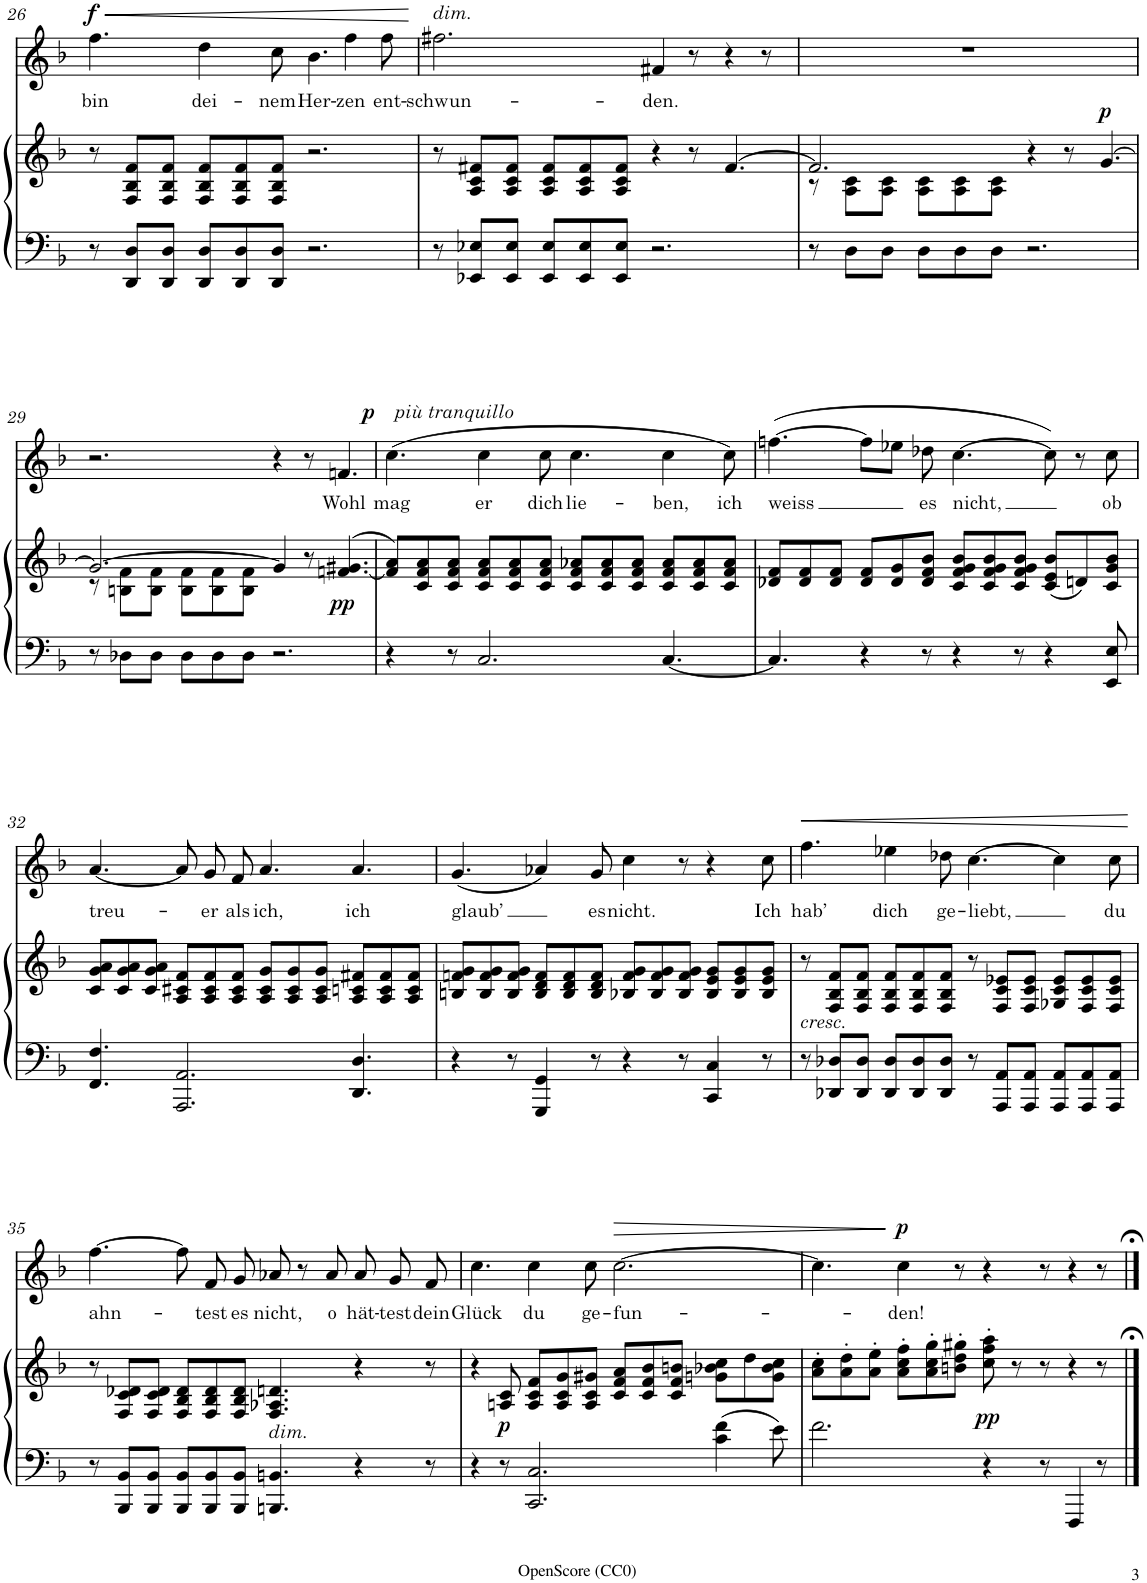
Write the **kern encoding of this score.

**kern	**kern	**dynam	**kern	**text	**dynam
*part2	*part2	*part2	*part1	*part1	*part1
*staff3	*staff2	*staff2/3	*staff1	*staff1	*staff1
*I"Piano	*	*	*I"Gesang Voice	*	*
*I'Pno	*	*	*	*	*
!!LO:PB:g=z
*clefF4	*clefG2	*	*clefG2	*	*
*k[b-]	*k[b-]	*	*k[b-]	*	*
*M12/8	*M12/8	*	*M12/8	*	*
=26	=26	=26	=26	=26	=26
!	!	!	!	!LO:LY:b	!LO:HP:b
!	!	!	!	!	!LO:DY:n=1:a
8r	8r	.	4.ff\	bin	< f
8DD/ 8D/L	8F/ 8B-/ 8f/L	.	.	.	.
8DD/ 8D/J	8F/ 8B-/ 8f/J	.	.	.	.
!	!	!	!	!LO:LY:b	!
8DD/ 8D/L	8F/ 8B-/ 8f/L	.	4dd\	dei-	.
8DD/ 8D/	8F/ 8B-/ 8f/	.	.	.	.
!	!	!	!	!LO:LY:b	!
8DD/ 8D/J	8F/ 8B-/ 8f/J	.	8cc\	-nem	.
!	!	!	!	!LO:LY:b	!
2.r	2.r	.	4.b-\	Her-	.
!	!	!	!	!LO:LY:b	!
.	.	.	4ff\	-zen	.
!	!	!	!	!LO:LY:b	!
.	.	.	8ff\	ent-	.
.	.	.	.	.	[
=27	=27	=27	=27	=27	=27
!	!	!	!LO:TX:a:i:t=dim.	!	!
!	!	!	!	!LO:LY:b	!
8r	8r	.	2.ff#X\	-schwun-	.
8EE-X/ 8E-X/L	8A/ 8c/ 8f#X/L	.	.	.	.
8EE-/ 8E-/J	8A/ 8c/ 8f#/J	.	.	.	.
8EE-/ 8E-/L	8A/ 8c/ 8f#/L	.	.	.	.
8EE-/ 8E-/	8A/ 8c/ 8f#/	.	.	.	.
8EE-/ 8E-/J	8A/ 8c/ 8f#/J	.	.	.	.
!	!	!	!	!LO:LY:b	!
2.r	4r	.	4f#X/	-den.	.
.	8r	.	8r	.	.
.	[4.f#/	.	4r	.	.
.	.	.	8r	.	.
=28	=28	=28	=28	=28	=28
*	*^	*	*	*	*
8r	2.f#/]	8r	.	1.r	.	.
8D\L	.	8A\ 8c\L	.	.	.	.
8D\J	.	8A\ 8c\J	.	.	.	.
8D\L	.	8A\ 8c\L	.	.	.	.
8D\	.	8A\ 8c\	.	.	.	.
8D\J	.	8A\ 8c\J	.	.	.	.
2.r	4r	4ryy	.	.	.	.
.	8r	8ryy	.	.	.	.
!	!	!	!LO:DY:a	!	!	!
.	[>4.g/	4ryy	p	.	.	.
.	.	8ryy	.	.	.	.
!!LO:LB:g=z
=29	=29	=29	=29	=29	=29	=29
8r	2.g/_	8r	.	2.r	.	.
8D-X\L	.	8Bn\ 8f\L	.	.	.	.
8D-\J	.	8B\ 8f\J	.	.	.	.
8D-\L	.	8B\ 8f\L	.	.	.	.
8D-\	.	8B\ 8f\	.	.	.	.
8D-\J	.	8B\ 8f\J	.	.	.	.
2.r	4g/]	2.ryy	.	4r	.	.
.	8r	.	.	8r	.	.
!	!	!	!LO:DY:b	!	!LO:LY:b	!LO:DY:a
!	!	!	!	!	!	!LO:DY:n=1:a
.	(>[4.fn/ 4.g#X/	.	pp	4.fn/	Wohl	p other-dynamics
*	*v	*v	*	*	*	*
=30	=30	=30	=30	=30	=30
!	!	!	!	!LO:LY:b	!
4r	8f/] 8a/L)	.	(4.cc\	mag	.
.	8c/ 8f/ 8a/	.	.	.	.
8r	8c/ 8f/ 8a/J	.	.	.	.
!	!	!	!	!LO:LY:b	!
2.C/	8c/ 8f/ 8a/L	.	4cc\	er	.
.	8c/ 8f/ 8a/	.	.	.	.
!	!	!	!	!LO:LY:b	!
.	8c/ 8f/ 8a/J	.	8cc\	dich	.
!	!	!	!	!LO:LY:b	!
.	8c/ 8f/ 8a-X/L	.	4.cc\	lie-	.
.	8c/ 8f/ 8a-/	.	.	.	.
.	8c/ 8f/ 8a-/J	.	.	.	.
!	!	!	!	!LO:LY:b	!
[4.C/	8c/ 8f/ 8a-/L	.	4cc\	-ben,	.
.	8c/ 8f/ 8a-/	.	.	.	.
!	!	!	!	!LO:LY:b	!
.	8c/ 8f/ 8a-/J	.	8cc\)	ich	.
=31	=31	=31	=31	=31	=31
!	!	!	!	!LO:LY:b	!
4.C/]	8d-X/ 8f/L	.	([4.ffn\	weiss	.
.	8d-/ 8f/	.	.	.	.
.	8d-/ 8f/J	.	.	.	.
4r	8d-/ 8f/L	.	8ff\L]	.	.
.	8d-/ 8g/	.	8ee-X\J	.	.
!	!	!	!	!LO:LY:b	!
8r	8d-/ 8f/ 8b-/J	.	8dd-X\	es	.
!	!	!	!	!LO:LY:b	!
4r	8c/ 8f/ 8g/ 8b-/L	.	[4.cc\	nicht,	.
.	8c/ 8f/ 8g/ 8b-/	.	.	.	.
8r	8c/ 8f/ 8g/ 8b-/J	.	.	.	.
4r	(8c/ 8e/ 8b-/L	.	8cc\])	.	.
.	8dn/)	.	8r	.	.
!	!	!	!	!LO:LY:b	!
8EE/ 8E/	8c/ 8g/ 8b-/J	.	8cc\	ob	.
!!LO:LB:g=z
=32	=32	=32	=32	=32	=32
!	!	!	!	!LO:LY:b	!
4.FF/ 4.F/	8c/ 8g/ 8a/L	.	[4.a/	treu-	.
.	8c/ 8g/ 8a/	.	.	.	.
.	8c/ 8g/ 8a/J	.	.	.	.
2.AAA/ 2.AA/	8A/ 8c#X/ 8f/L	.	8a/]	.	.
!	!	!	!	!LO:LY:b	!
.	8A/ 8c#/ 8f/	.	8g/	-er	.
!	!	!	!	!LO:LY:b	!
.	8A/ 8c#/ 8f/J	.	8f/	als	.
!	!	!	!	!LO:LY:b	!
.	8A/ 8c#/ 8g/L	.	4.a/	ich,	.
.	8A/ 8c#/ 8g/	.	.	.	.
.	8A/ 8c#/ 8g/J	.	.	.	.
!	!	!	!	!LO:LY:b	!
4.DD/ 4.D/	8A/ 8cn/ 8f#X/L	.	4.a/	ich	.
.	8A/ 8c/ 8f#/	.	.	.	.
.	8A/ 8c/ 8f#/J	.	.	.	.
=33	=33	=33	=33	=33	=33
!	!	!	!	!LO:LY:b	!
4r	8Bn/ 8fn/ 8g/L	.	(4.g/	glaub’	.
.	8B/ 8f/ 8g/	.	.	.	.
8r	8B/ 8f/ 8g/J	.	.	.	.
4GGG/ 4GG/	8B/ 8d/ 8f/L	.	4a-X/)	.	.
.	8B/ 8d/ 8f/	.	.	.	.
!	!	!	!	!LO:LY:b	!
8r	8B/ 8d/ 8f/J	.	8g/	es	.
!	!	!	!	!LO:LY:b	!
4r	8B-X/ 8f/ 8g/L	.	4cc\	nicht.	.
.	8B-/ 8f/ 8g/	.	.	.	.
8r	8B-/ 8f/ 8g/J	.	8r	.	.
4CC/ 4C/	8B-/ 8e/ 8g/L	.	4r	.	.
.	8B-/ 8e/ 8g/	.	.	.	.
!	!	!	!	!LO:LY:b	!
8r	8B-/ 8e/ 8g/J	.	8cc\	Ich	.
=34	=34	=34	=34	=34	=34
!	!LO:TX:b:i:t=cresc.	!	!	!	!
!	!	!	!	!LO:LY:b	!LO:HP:b
8r	8r	.	4.ff\	hab’	<
8DD-X/ 8D-X/L	8F/ 8B-/ 8f/L	.	.	.	.
8DD-/ 8D-/J	8F/ 8B-/ 8f/J	.	.	.	.
!	!	!	!	!LO:LY:b	!
8DD-/ 8D-/L	8F/ 8B-/ 8f/L	.	4ee-X\	dich	.
8DD-/ 8D-/	8F/ 8B-/ 8f/	.	.	.	.
!	!	!	!	!LO:LY:b	!
8DD-/ 8D-/J	8F/ 8B-/ 8f/J	.	8dd-X\	ge-	.
!	!	!	!	!LO:LY:b	!
8r	8r	.	[4.cc\	-liebt,	.
8AAA/ 8AA/L	8F/ 8c/ 8e-X/L	.	.	.	.
8AAA/ 8AA/J	8F/ 8c/ 8e-/J	.	.	.	.
8AAA/ 8AA/L	8G-X/ 8c/ 8e-/L	.	4cc\]	.	.
8AAA/ 8AA/	8F/ 8c/ 8e-/	.	.	.	.
!	!	!	!	!LO:LY:b	!
8AAA/ 8AA/J	8F/ 8c/ 8e-/J	.	8cc\	du	.
.	.	.	.	.	[
!!LO:LB:g=z
=35	=35	=35	=35	=35	=35
!	!	!	!	!LO:LY:b	!
8r	8r	.	[4.ff\	ahn-	.
8BBB-/ 8BB-/L	8F/ 8c/ 8d-X/L	.	.	.	.
8BBB-/ 8BB-/J	8F/ 8c/ 8d-/J	.	.	.	.
8BBB-/ 8BB-/L	8F/ 8B-/ 8d-/L	.	8ff\]	.	.
!	!	!	!	!LO:LY:b	!
8BBB-/ 8BB-/	8F/ 8B-/ 8d-/	.	8f/	-test	.
!	!	!	!	!LO:LY:b	!
8BBB-/ 8BB-/J	8F/ 8B-/ 8d-/J	.	8g/	es	.
!	!LO:TX:b:i:t=dim.	!	!	!	!
!	!	!	!	!LO:LY:b	!
4.BBBn/ 4.BBn/	4.F/ 4.A-X/ 4.dn/	.	8a-X/	nicht,	.
.	.	.	8r	.	.
!	!	!	!	!LO:LY:b	!
.	.	.	8a-/	o	.
!	!	!	!	!LO:LY:b	!
4r	4r	.	8a-/	hät-	.
!	!	!	!	!LO:LY:b	!
.	.	.	8g/	-test	.
!	!	!	!	!LO:LY:b	!
8r	8r	.	8f/	dein	.
=36	=36	=36	=36	=36	=36
!	!	!	!	!LO:LY:b	!
4r	4r	.	4.cc\	Glück	.
!	!	!LO:DY:b	!	!	!
8r	8An/ 8c/	p	.	.	.
!	!	!	!	!LO:LY:b	!
2.CC/ 2.C/	8A/ 8c/ 8f/L	.	4cc\	du	.
.	8A/ 8c/ 8g/	.	.	.	.
!	!	!	!	!LO:LY:b	!
.	8A/ 8c/ 8g#X/J	.	8cc\	ge-	.
!	!	!	!	!LO:LY:b	!LO:HP:b
.	8c/ 8f/ 8a/L	.	[2.cc\	-fun-	>
.	8c/ 8f/ 8b-/	.	.	.	.
.	8c/ 8f/ 8bn/J	.	.	.	.
4c\ 4f\	8gn\ 8b-X\ 8cc\L	.	.	.	.
.	8dd\	.	.	.	.
8e\	8g\ 8b-\ 8cc\J	.	.	.	.
=37	=37	=37	=37	=37	=37
2.f\	8a\' 8cc\'L	.	4.cc\]	.	.
.	8a\' 8dd\'	.	.	.	.
.	8a\' 8ee\'J	.	.	.	.
!	!	!	!	!LO:LY:b	!LO:DY:n=1:a
.	8a\' 8cc\' 8ff\'L	.	4cc\	-den!	] p
.	8a\' 8cc\' 8gg\'	.	.	.	.
.	8bn\' 8dd\' 8gg#X\'J	.	8r	.	.
!	!	!LO:DY:b	!	!	!
4r	8cc\' 8ff\' 8aa\'	pp	4r	.	.
.	8r	.	.	.	.
8r	8r	.	8r	.	.
4FFF/	4r	.	4r	.	.
8r	8r	.	8r	.	.
==	==	==	==	==	==
*-	*-	*-	*-	*-	*-
